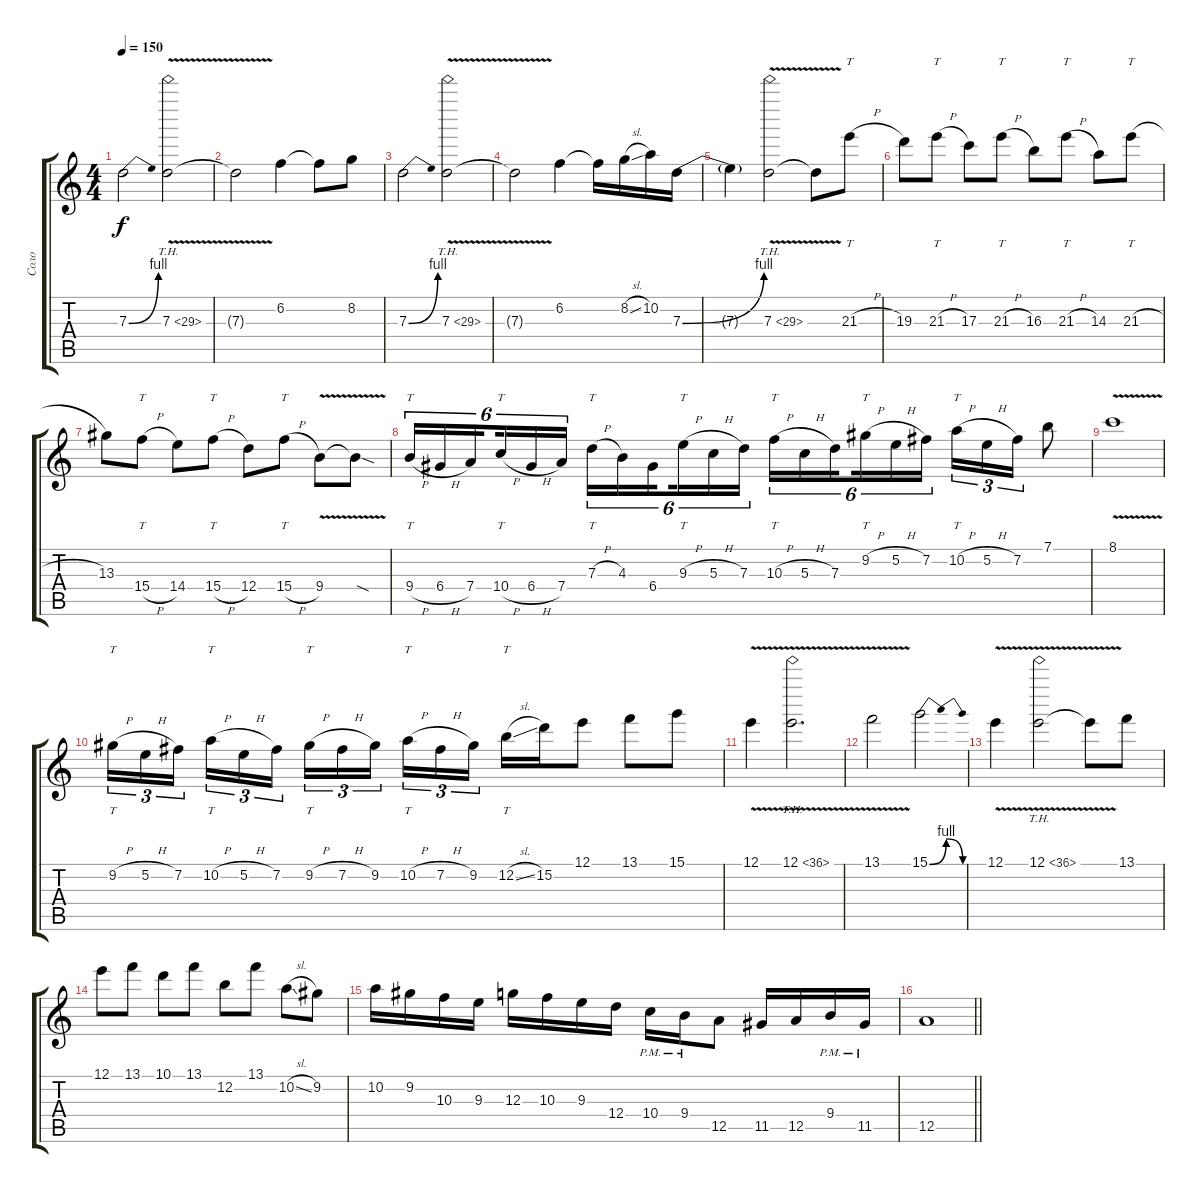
\track ("Соло" "Соло") {instrument distortionguitar}
\staff {score tabs}
\tuning (E4 B3 G3 D3 A2 E2) {hide}
\ts (4 4)
\tempo 150
\tempo 130
\tempo 150
\clef g2
\ks c
7.3{be (bend 0 0 60 4)}.2{dy f instrument distortionguitar} 7.3{th 22 v}.2 |
7.3{t}.2 6.2.4 6.2{t}.8 8.2.8 |
7.3{be (bend 0 0 60 4)}.2 7.3{th 22 v}.2 |
7.3{t}.2 6.2.4 6.2{t}.16 8.2{sl}.16 10.2.16 7.3{be (bend 0 0 60 4)}.16 |
7.3{t}.4 7.3{th 22 v}.2 7.3{t}.8 21.3{h}.8{tt} |
19.3.8 21.3{h}.8{tt} 17.3.8 21.3{h}.8{tt} 16.3.8 21.3{h}.8{tt} 14.3.8 21.3{h}.8{tt} |
13.3.8 15.4{h}.8{tt} 14.4.8 15.4{h}.8{tt} 12.4.8 15.4{h}.8{tt} 9.4{v}.8 9.4{sod t}.8 |
9.4{h}.16{tt tu (6 4)} 6.4{h}.16{tu (6 4)} 7.4.16{tu (6 4) beam splitsecondary} 10.4{h}.16{tt tu (6 4)} 6.4{h}.16{tu (6 4)} 7.4.16{tu (6 4)} 7.3{h}.16{tt tu (6 4)} 4.3.16{tu (6 4)} 6.4.16{tu (6 4) beam splitsecondary} 9.3{h}.16{tt tu (6 4)} 5.3{h}.16{tu (6 4)} 7.3.16{tu (6 4)} 10.3{h}.16{tt tu (6 4)} 5.3{h}.16{tu (6 4)} 7.3.16{tu (6 4) beam splitsecondary} 9.2{h}.16{tt tu (6 4)} 5.2{h}.16{tu (6 4)} 7.2.16{tu (6 4)} 10.2{h}.16{tt tu (3 2)} 5.2{h}.16{tu (3 2)} 7.2.16{tu (3 2)} 7.1.8 |
8.1{v}.1 |
9.2{h}.16{tt tu (3 2)} 5.2{h}.16{tu (3 2)} 7.2.16{tu (3 2) beam splitsecondary} 10.2{h}.16{tt tu (3 2)} 5.2{h}.16{tu (3 2)} 7.2.16{tu (3 2)} 9.2{h}.16{tt tu (3 2)} 7.2{h}.16{tu (3 2)} 9.2.16{tu (3 2) beam splitsecondary} 10.2{h}.16{tt tu (3 2)} 7.2{h}.16{tu (3 2)} 9.2.16{tu (3 2)} 12.2{sl}.16{tt} 15.2.16 12.1.8 13.1.8 15.1.8 |
12.1{v}.4 12.1{th 24 v}.2{d} |
13.1{v}.2 15.1{be (bendrelease 0 0 15 4 30 4 60 0)}.2 |
12.1{v}.4 12.1{th 24 v}.2 12.1{t}.8 13.1.8 |
12.1.8 13.1.8 10.1.8 13.1.8 12.2.8 13.1.8 10.2{sl}.8 9.2.8 |
10.2.16 9.2.16 10.3.16 9.3.16 12.3.16 10.3.16 9.3.16 12.4.16 10.4{pm}.16 9.4{pm}.16 12.5.8 11.5.16 12.5.16 9.4{pm}.16 11.5{pm}.16 |
\barLineRight lightlight
12.5.1
